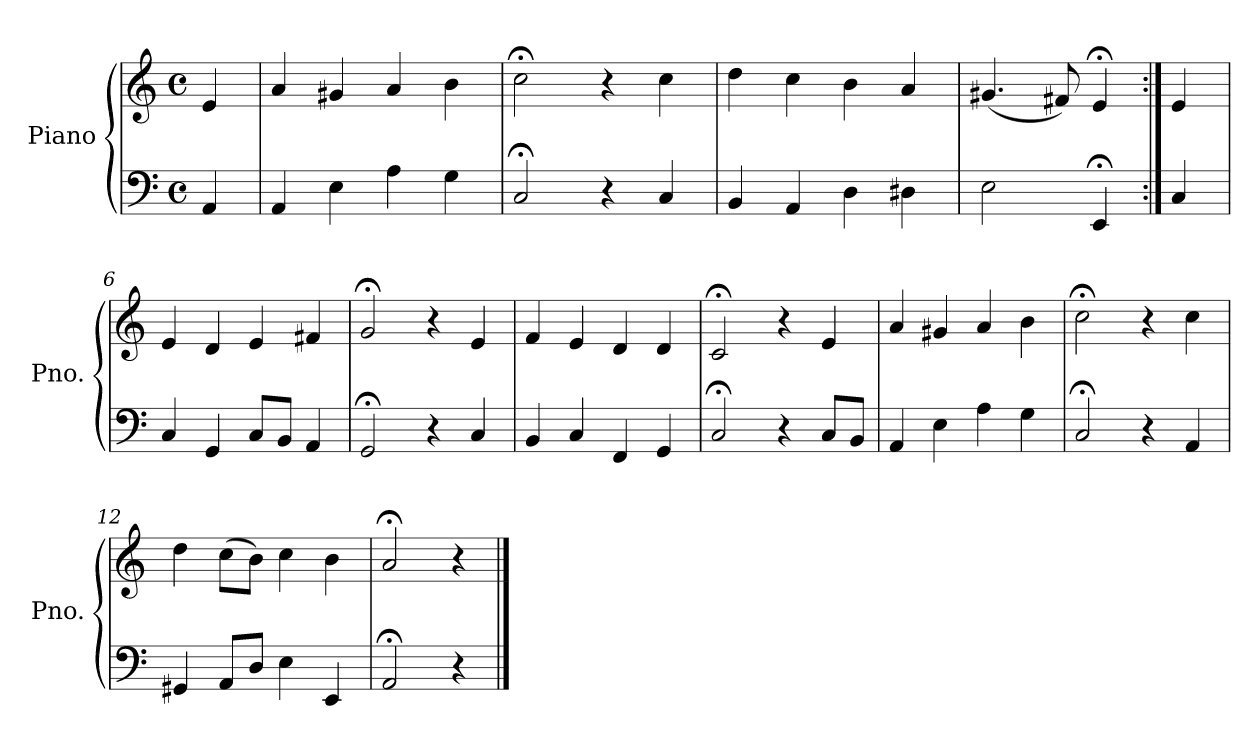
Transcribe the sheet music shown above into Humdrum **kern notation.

**kern	**kern
*part1	*part1
*staff2	*staff1
*I"Piano	*
*I'Pno.	*
*clefF4	*clefG2
*k[]	*k[]
*M4/4	*M4/4
*met(c)	*met(c)
=	=
4AA/	4e/
=1	=1
4AA/	4a/
4E\	4g#X/
4A\	4a/
4G\	4b\
=2	=2
2C;</	2cc;<\
4r	4r
4C/	4cc\
=3	=3
4BB/	4dd\
4AA/	4cc\
4D\	4b\
4D#X\	4a/
=4	=4
2E\	(4.g#X/
.	8f#X/)
4EE;</	4e;</
=5:|!	=5:|!
4C/	4e/
=6	=6
4C/	4e/
4GG/	4d/
8C/L	4e/
8BB/J	.
4AA/	4f#X/
=7	=7
2GG;</	2g;</
4r	4r
4C/	4e/
!!LO:LB:g=z
=8	=8
4BB/	4f/
4C/	4e/
4FF/	4d/
4GG/	4d/
=9	=9
2C;</	2c;</
4r	4r
8C/L	4e/
8BB/J	.
=10	=10
4AA/	4a/
4E\	4g#X/
4A\	4a/
4G\	4b\
=11	=11
2C;</	2cc;<\
4r	4r
4AA/	4cc\
=12	=12
4GG#X/	4dd\
8AA/L	(8cc\L
8D/J	8b\J)
4E\	4cc\
4EE/	4b\
=13	=13
2AA;</	2a;</
4r	4r
==	==
*-	*-
